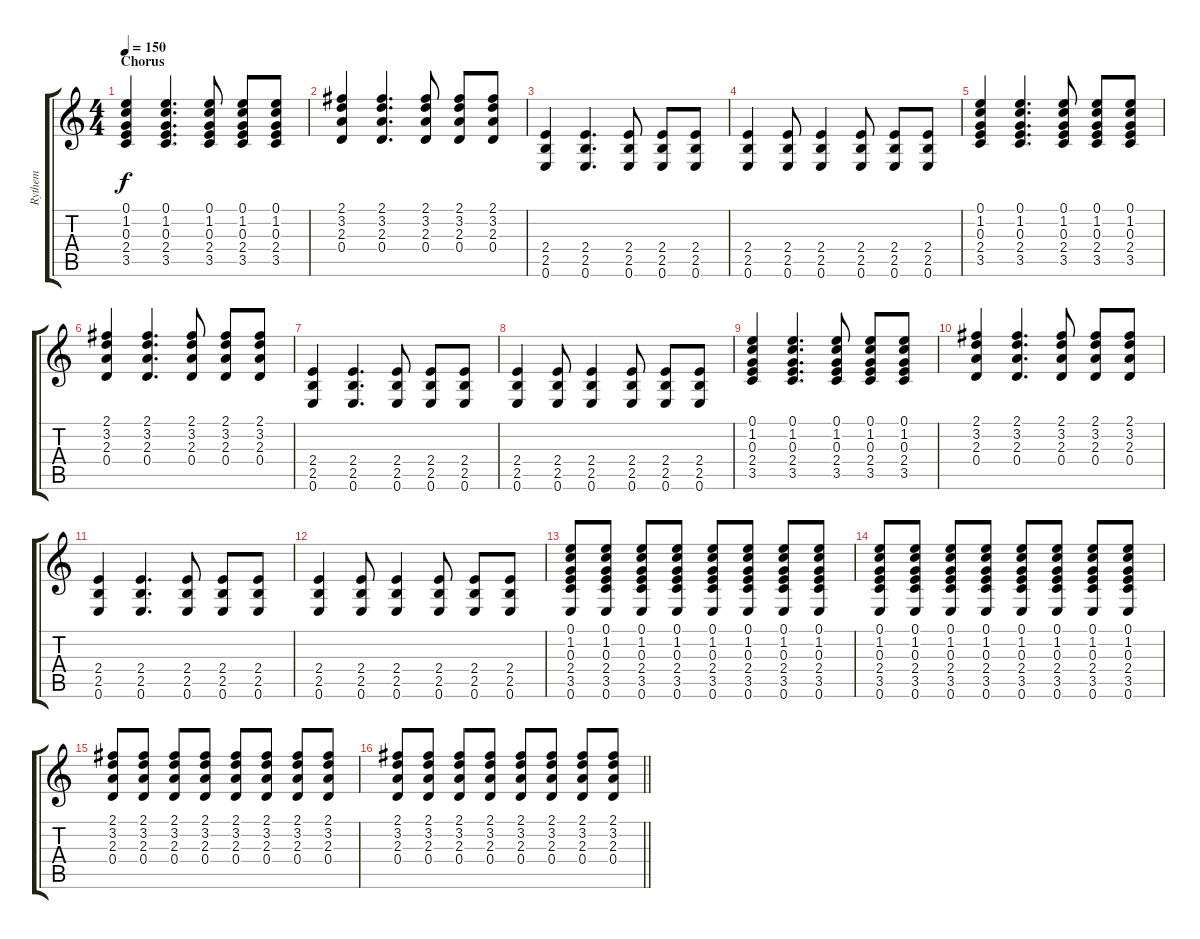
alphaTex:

\track ("Rythem" "Rythem") {instrument acousticguitarsteel}
\staff {score tabs}
\tuning (E4 B3 G3 D3 A2 E2) {hide}
\ts (4 4)
\section ("" "Chorus")
\tempo 150
\clef g2
\ks c
(0.1 1.2 0.3 2.4 3.5).4{dy f} (0.1 1.2 0.3 2.4 3.5).4{d} (0.1 1.2 0.3 2.4 3.5).8 (0.1 1.2 0.3 2.4 3.5).8 (0.1 1.2 0.3 2.4 3.5).8 |
(2.1 3.2 2.3 0.4).4 (2.1 3.2 2.3 0.4).4{d} (2.1 3.2 2.3 0.4).8 (2.1 3.2 2.3 0.4).8 (2.1 3.2 2.3 0.4).8 |
(2.4 2.5 0.6).4 (2.4 2.5 0.6).4{d} (2.4 2.5 0.6).8 (2.4 2.5 0.6).8 (2.4 2.5 0.6).8 |
(2.4 2.5 0.6).4 (2.4 2.5 0.6).8 (2.4 2.5 0.6).4 (2.4 2.5 0.6).8 (2.4 2.5 0.6).8 (2.4 2.5 0.6).8 |
(0.1 1.2 0.3 2.4 3.5).4 (0.1 1.2 0.3 2.4 3.5).4{d} (0.1 1.2 0.3 2.4 3.5).8 (0.1 1.2 0.3 2.4 3.5).8 (0.1 1.2 0.3 2.4 3.5).8 |
(2.1 3.2 2.3 0.4).4 (2.1 3.2 2.3 0.4).4{d} (2.1 3.2 2.3 0.4).8 (2.1 3.2 2.3 0.4).8 (2.1 3.2 2.3 0.4).8 |
(2.4 2.5 0.6).4 (2.4 2.5 0.6).4{d} (2.4 2.5 0.6).8 (2.4 2.5 0.6).8 (2.4 2.5 0.6).8 |
(2.4 2.5 0.6).4 (2.4 2.5 0.6).8 (2.4 2.5 0.6).4 (2.4 2.5 0.6).8 (2.4 2.5 0.6).8 (2.4 2.5 0.6).8 |
(0.1 1.2 0.3 2.4 3.5).4 (0.1 1.2 0.3 2.4 3.5).4{d} (0.1 1.2 0.3 2.4 3.5).8 (0.1 1.2 0.3 2.4 3.5).8 (0.1 1.2 0.3 2.4 3.5).8 |
(2.1 3.2 2.3 0.4).4 (2.1 3.2 2.3 0.4).4{d} (2.1 3.2 2.3 0.4).8 (2.1 3.2 2.3 0.4).8 (2.1 3.2 2.3 0.4).8 |
(2.4 2.5 0.6).4 (2.4 2.5 0.6).4{d} (2.4 2.5 0.6).8 (2.4 2.5 0.6).8 (2.4 2.5 0.6).8 |
(2.4 2.5 0.6).4 (2.4 2.5 0.6).8 (2.4 2.5 0.6).4 (2.4 2.5 0.6).8 (2.4 2.5 0.6).8 (2.4 2.5 0.6).8 |
(0.1 1.2 0.3 2.4 3.5 0.6).8 (0.1 1.2 0.3 2.4 3.5 0.6).8 (0.1 1.2 0.3 2.4 3.5 0.6).8 (0.1 1.2 0.3 2.4 3.5 0.6).8 (0.1 1.2 0.3 2.4 3.5 0.6).8 (0.1 1.2 0.3 2.4 3.5 0.6).8 (0.1 1.2 0.3 2.4 3.5 0.6).8 (0.1 1.2 0.3 2.4 3.5 0.6).8 |
(0.1 1.2 0.3 2.4 3.5 0.6).8 (0.1 1.2 0.3 2.4 3.5 0.6).8 (0.1 1.2 0.3 2.4 3.5 0.6).8 (0.1 1.2 0.3 2.4 3.5 0.6).8 (0.1 1.2 0.3 2.4 3.5 0.6).8 (0.1 1.2 0.3 2.4 3.5 0.6).8 (0.1 1.2 0.3 2.4 3.5 0.6).8 (0.1 1.2 0.3 2.4 3.5 0.6).8 |
(2.1 3.2 2.3 0.4).8 (2.1 3.2 2.3 0.4).8 (2.1 3.2 2.3 0.4).8 (2.1 3.2 2.3 0.4).8 (2.1 3.2 2.3 0.4).8 (2.1 3.2 2.3 0.4).8 (2.1 3.2 2.3 0.4).8 (2.1 3.2 2.3 0.4).8 |
\barLineRight lightlight
(2.1 3.2 2.3 0.4).8 (2.1 3.2 2.3 0.4).8 (2.1 3.2 2.3 0.4).8 (2.1 3.2 2.3 0.4).8 (2.1 3.2 2.3 0.4).8 (2.1 3.2 2.3 0.4).8 (2.1 3.2 2.3 0.4).8 (2.1 3.2 2.3 0.4).8
